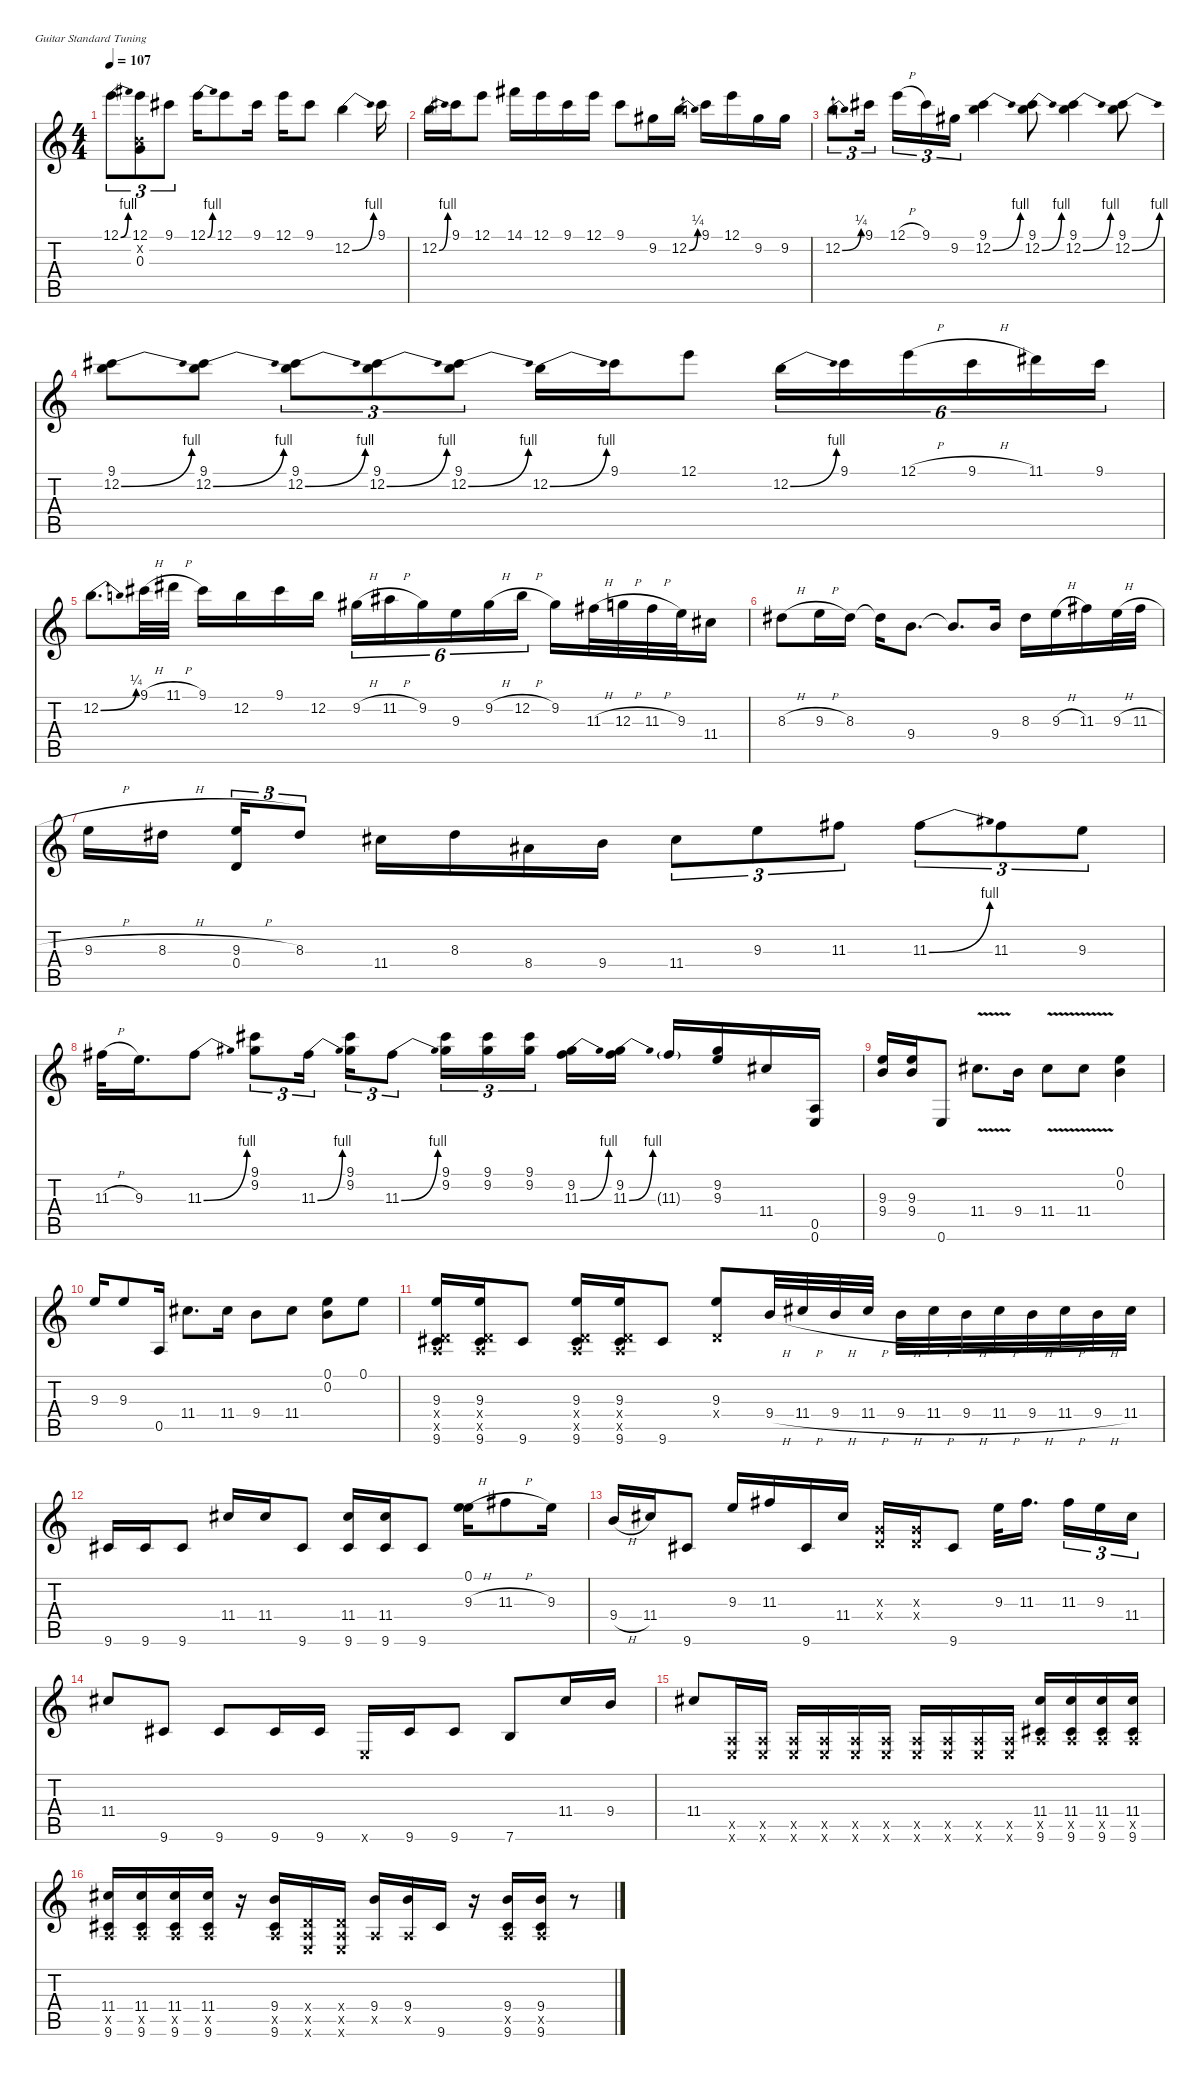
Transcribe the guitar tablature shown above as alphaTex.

\defaultSystemsLayout 4
\hideDynamics
\bracketExtendMode nobrackets
\singleTrackTrackNamePolicy hidden
\multiTrackTrackNamePolicy hidden
\firstSystemTrackNameMode fullname
\firstSystemTrackNameOrientation horizontal
\otherSystemsTrackNameOrientation horizontal
\track ("Overdub 2" "jz.guit.") {instrument electricguitarjazz}
\staff {score tabs}
\tuning (E4 B3 G3 D3 A2 E2)
\ts (4 4)
\tempo 107
\clef g2
\ks c
12.1{be (bend 0 0 30 4)}.8{tu (3 2) dy f beam Down} (12.1 0.2{x} 0.3).8{tu (3 2) beam Down} 9.1{acc #}.8{tu (3 2) beam Down} 12.1{be (bend 0 0 30 4)}.16{beam Down} 12.1.8{beam Down} 9.1{acc #}.16{beam Down} 12.1.16{beam Down} 9.1{acc #}.8{beam Down} 12.2{be (bend 0 0 30 4)}.4{beam Down} 9.1{acc #}.16{beam Down} |
12.2{be (bend 0 0 30 4)}.16{beam Down} 9.1{acc #}.16{beam Down} 12.1.8{beam Down} 14.1{acc #}.16{beam Down} 12.1.16{beam Down} 9.1{acc #}.16{beam Down} 12.1.16{beam Down} 9.1{acc #}.8{beam Down} 9.2{acc #}.16{beam Down} 12.2{be (bend 0 0 30 1)}.16{beam Down} 9.1{acc #}.16{beam Down} 12.1.16{beam Down} 9.2{acc #}.16{beam Down} 9.2{acc #}.16{beam Down} |
12.2{be (bend 0 0 30 1)}.8{tu (3 2) beam Down} 9.1{acc #}.16{tu (3 2) beam Down} 12.1{h}.16{tu (3 2) beam Down} 9.1{acc #}.16{tu (3 2) beam Down} 9.2{acc #}.16{tu (3 2) beam Down} (9.1{acc #} 12.2{be (bend 0 0 30 4)}).4{beam Down} (9.1{acc #} 12.2{be (bend 0 0 30 4)}).8{beam Down} (9.1{acc #} 12.2{be (bend 0 0 30 4)}).4{beam Down} (9.1{acc #} 12.2{be (bend 0 0 30 4)}).8{beam Down} |
(9.1{acc #} 12.2{be (bend 0 0 30 4)}).8{beam Down} (9.1{acc #} 12.2{be (bend 0 0 30 4)}).8{beam Down} (9.1{acc #} 12.2{be (bend 0 0 30 4)}).8{tu (3 2) beam Down} (9.1{acc #} 12.2{be (bend 0 0 30 4)}).8{tu (3 2) beam Down} (9.1{acc #} 12.2{be (bend 0 0 30 4)}).8{tu (3 2) beam Down} 12.2{be (bend 0 0 30 4)}.16{beam Down} 9.1{acc #}.16{beam Down} 12.1.8{beam Down} 12.2{be (bend 0 0 30 4)}.16{tu (6 4) beam Down} 9.1{acc #}.16{tu (6 4) beam Down} 12.1{h}.16{tu (6 4) beam Down} 9.1{h acc #}.16{tu (6 4) beam Down} 11.1{acc #}.16{tu (6 4) beam Down} 9.1{acc #}.16{tu (6 4) beam Down} |
12.2{be (bend 0 0 30 1)}.8{d beam Down} 9.1{h acc #}.32{beam Down} 11.1{h acc #}.32{beam Down} 9.1{acc #}.16{beam Down} 12.2.16{beam Down} 9.1{acc #}.16{beam Down} 12.2.16{beam Down} 9.2{h acc #}.16{tu (6 4) beam Down} 11.2{h acc #}.16{tu (6 4) beam Down} 9.2{acc #}.16{tu (6 4) beam Down} 9.3.16{tu (6 4) beam Down} 9.2{h acc #}.16{tu (6 4) beam Down} 12.2{h}.16{tu (6 4) beam Down} 9.2{acc #}.16{beam Down} 11.3{h acc #}.32{beam Down} 12.3{h}.32{beam Down} 11.3{h acc #}.32{beam Down} 9.3.32{beam Down} 11.4{acc #}.16{beam Down} |
8.3{h acc #}.8{beam Down} 9.3{h}.16{beam Down} 8.3{acc #}.16{beam Down} 8.3{t acc #}.16{beam Down} 9.4.8{d beam Down} 9.4{t}.8{d beam Up} 9.4.16{beam Up} 8.3{acc #}.16{beam Down} 9.3{h}.16{beam Down} 11.3{acc #}.16{beam Down} 9.3{h}.32{beam Down} 11.3{h acc #}.32{beam Down} |
9.3{h}.16{beam Down} 8.3{h acc #}.16{beam Down} (9.3{h} 0.4).16{tu (3 2) beam Up} 8.3{acc #}.8{tu (3 2) beam Up} 11.4{acc #}.16{beam Down} 8.3{acc #}.16{beam Down} 8.4{acc #}.16{beam Down} 9.4.16{beam Down} 11.4{acc #}.8{tu (3 2) beam Down} 9.3.8{tu (3 2) beam Down} 11.3{acc #}.8{tu (3 2) beam Down} 11.3{be (bend 0 0 30 4) acc #}.8{tu (3 2) beam Down} 11.3{acc #}.8{tu (3 2) beam Down} 9.3.8{tu (3 2) beam Down} |
11.3{h acc #}.32{beam Down} 9.3.16{d beam Down} 11.3{be (bend 0 0 30 4) acc #}.8{beam Down} (9.1{acc #} 9.2{acc #}).8{tu (3 2) beam Down} 11.3{be (bend 0 0 30 4) acc #}.16{tu (3 2) beam Down} (9.1{acc #} 9.2{acc #}).16{tu (3 2) beam Down} 11.3{be (bend 0 0 30 4) acc #}.8{tu (3 2) beam Down} (9.1{acc #} 9.2{acc #}).16{tu (3 2) beam Down} (9.1{acc #} 9.2{acc #}).16{tu (3 2) beam Down} (9.1{acc #} 9.2{acc #}).16{tu (3 2) beam Down} (9.2{acc #} 11.3{be (bend 0 0 30 4) acc #}).16{beam Down} (9.2{acc #} 11.3{be (bend 0 0 30 4) acc #}).16{beam Down} 11.3{g acc #}.16{beam Up} (9.2{acc #} 9.3).16{beam Up} 11.4{acc #}.16{beam Up} (0.5 0.6).16{beam Up} |
(9.3 9.4).16{beam Up} (9.3 9.4).16{beam Up} 0.6.8{beam Up} 11.4{v acc #}.8{d beam Down} 9.4.16{beam Down} 11.4{v acc #}.8{beam Down} 11.4{v acc #}.8{beam Down} (0.1 0.2).4{beam Down} |
9.3.16{beam Up} 9.3.8{beam Up} 0.5.16{beam Up} 11.4{acc #}.8{d beam Down} 11.4{acc #}.16{beam Down} 9.4.8{beam Down} 11.4{acc #}.8{beam Down} (0.1 0.2).8{beam Down} 0.1.8{beam Down} |
(9.3 0.4{x} 0.5{x} 9.6{acc #}).16{beam Up} (9.3 0.4{x} 0.5{x} 9.6{acc #}).16{beam Up} 9.6{acc #}.8{beam Up} (9.3 0.4{x} 0.5{x} 9.6{acc #}).16{beam Up} (9.3 0.4{x} 0.5{x} 9.6{acc #}).16{beam Up} 9.6{acc #}.8{beam Up} (9.3 0.4{x}).8{beam Up} 9.4{h}.32{beam Up} 11.4{h acc #}.32{beam Up} 9.4{h}.32{beam Up} 11.4{h acc #}.32{beam Up} 9.4{h}.32{beam Down} 11.4{h acc #}.32{beam Down} 9.4{h}.32{beam Down} 11.4{h acc #}.32{beam Down} 9.4{h}.32{beam Down} 11.4{h acc #}.32{beam Down} 9.4{h}.32{beam Down} 11.4{acc #}.32{beam Down} |
9.6{acc #}.16{beam Up} 9.6{acc #}.16{beam Up} 9.6{acc #}.8{beam Up} 11.4{acc #}.16{beam Up} 11.4{acc #}.16{beam Up} 9.6{acc #}.8{beam Up} (11.4{acc #} 9.6{acc #}).16{beam Up} (11.4{acc #} 9.6{acc #}).16{beam Up} 9.6{acc #}.8{beam Up} (0.1 9.3{h}).16{beam Down} 11.3{h acc #}.8{beam Down} 9.3.16{beam Down} |
9.4{h}.16{beam Up} 11.4{acc #}.16{beam Up} 9.6{acc #}.8{beam Up} 9.3.16{beam Up} 11.3{acc #}.16{beam Up} 9.6{acc #}.16{beam Up} 11.4{acc #}.16{beam Up} (0.3{x} 0.4{x}).16{beam Up} (0.3{x} 0.4{x}).16{beam Up} 9.6{acc #}.8{beam Up} 9.3.32{beam Down} 11.3{acc #}.16{d beam Down} 11.3{acc #}.16{tu (3 2) beam Down} 9.3.16{tu (3 2) beam Down} 11.4{acc #}.16{tu (3 2) beam Down} |
11.4{acc #}.8{beam Up} 9.6{acc #}.8{beam Up} 9.6{acc #}.8{beam Up} 9.6{acc #}.16{beam Up} 9.6{acc #}.16{beam Up} 0.6{x}.16{beam Up} 9.6{acc #}.16{beam Up} 9.6{acc #}.8{beam Up} 7.6.8{beam Up} 11.4{acc #}.16{beam Up} 9.4.16{beam Up} |
11.4{acc #}.8{beam Up} (0.5{x} 0.6{x}).16{beam Up} (0.5{x} 0.6{x}).16{beam Up} (0.5{x} 0.6{x}).16{beam Up} (0.5{x} 0.6{x}).16{beam Up} (0.5{x} 0.6{x}).16{beam Up} (0.5{x} 0.6{x}).16{beam Up} (0.5{x} 0.6{x}).16{beam Up} (0.5{x} 0.6{x}).16{beam Up} (0.5{x} 0.6{x}).16{beam Up} (0.5{x} 0.6{x}).16{beam Up} (11.4{acc #} 0.5{x} 9.6{acc #}).16{beam Up} (11.4{acc #} 0.5{x} 9.6{acc #}).16{beam Up} (11.4{acc #} 0.5{x} 9.6{acc #}).16{beam Up} (11.4{acc #} 0.5{x} 9.6{acc #}).16{beam Up} |
(11.4{acc #} 0.5{x} 9.6{acc #}).16{beam Up} (11.4{acc #} 0.5{x} 9.6{acc #}).16{beam Up} (11.4{acc #} 0.5{x} 9.6{acc #}).16{beam Up} (11.4{acc #} 0.5{x} 9.6{acc #}).16{beam Up} r.16{beam Up} (9.4 0.5{x} 9.6{acc #}).16{beam Up} (0.4{x} 0.5{x} 0.6{x}).16{beam Up} (0.4{x} 0.5{x} 0.6{x}).16{beam Up} (9.4 0.5{x}).16{beam Up} (9.4 0.5{x}).16{beam Up} 9.6{acc #}.16{beam Up} r.16{beam Up} (9.4 0.5{x} 9.6{acc #}).16{beam Up} (9.4 0.5{x} 9.6{acc #}).16{beam Up} r.8{beam Up}
